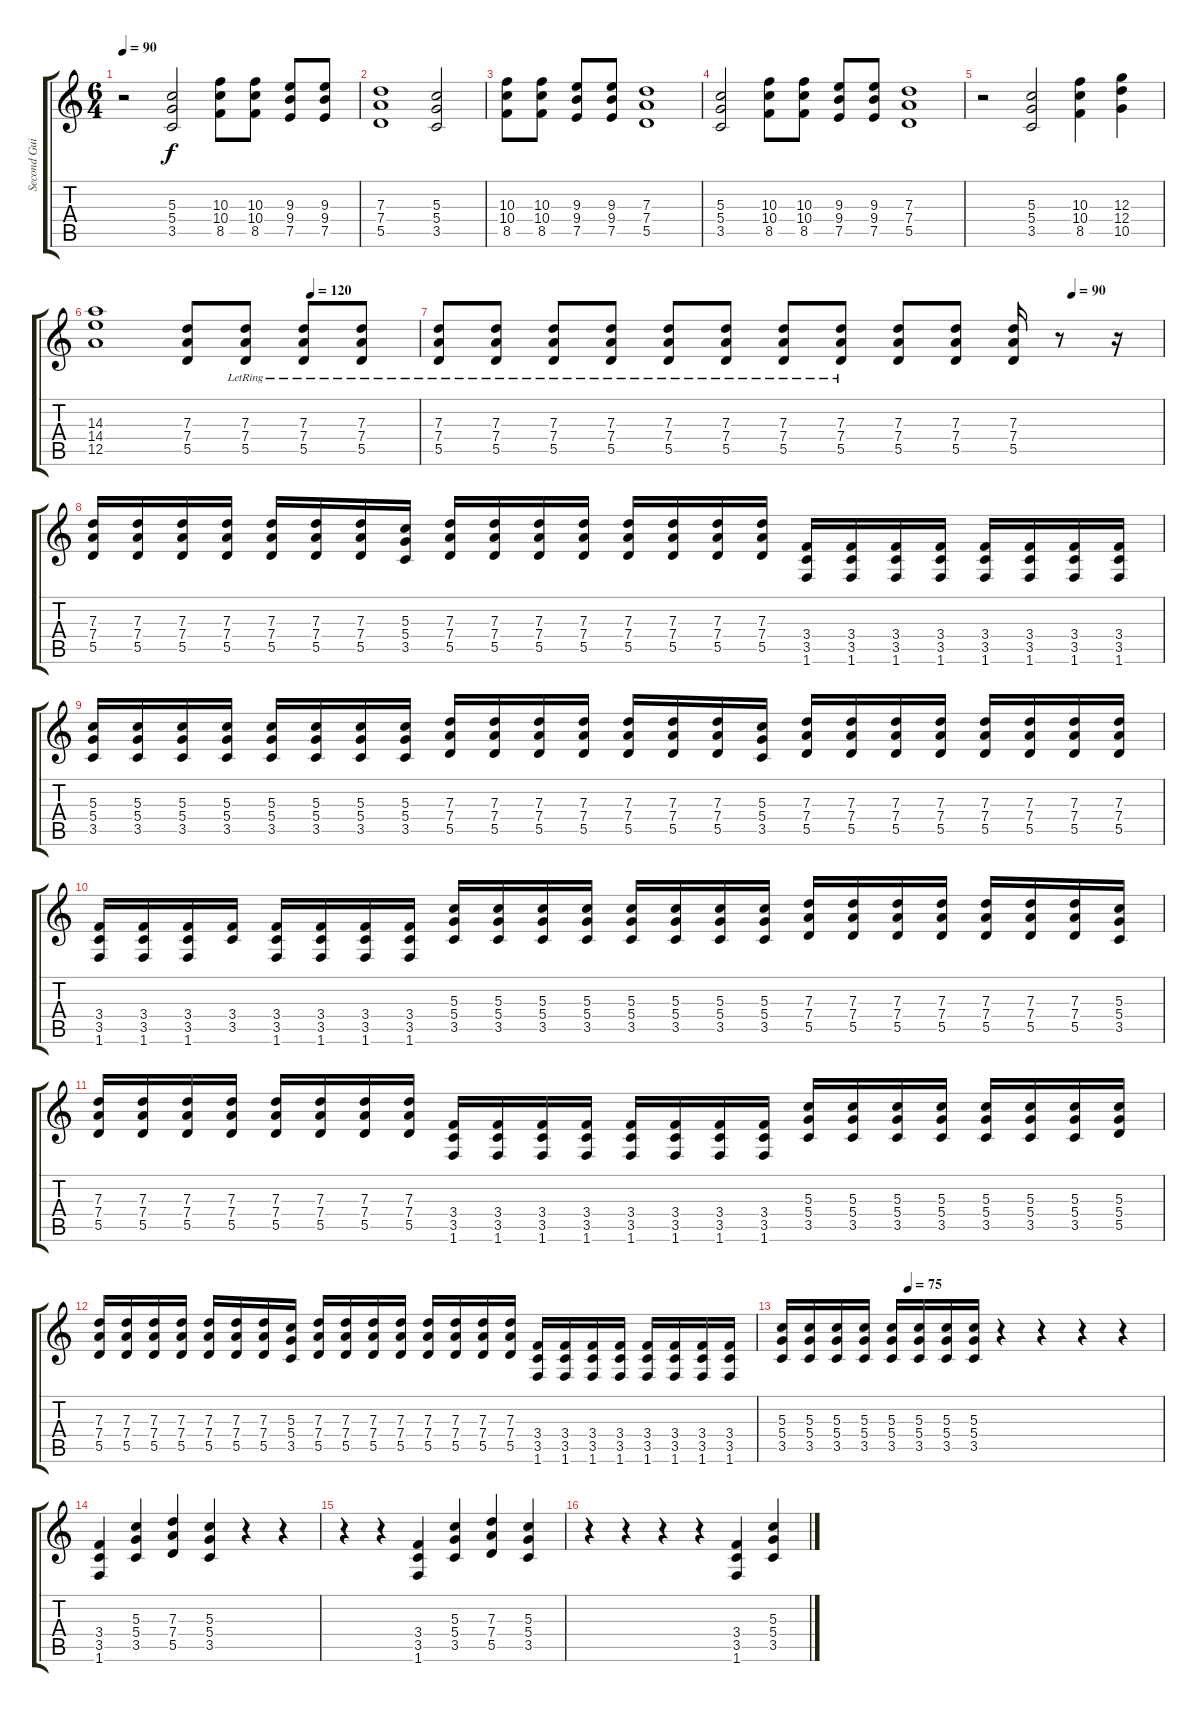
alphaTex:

\track ("Second Guitar" "Second Gui") {instrument overdrivenguitar}
\staff {score tabs}
\tuning (E4 B3 G3 D3 A2 E2) {hide}
\ts (6 4)
\tempo 90
\clef g2
\ks c
r.2{dy f} (5.3 5.4 3.5).2 (10.3 10.4 8.5).8 (10.3 10.4 8.5).8 (9.3 9.4 7.5).8 (9.3 9.4 7.5).8 |
(7.3 7.4 5.5).1 (5.3 5.4 3.5).2 |
(10.3 10.4 8.5).8 (10.3 10.4 8.5).8 (9.3 9.4 7.5).8 (9.3 9.4 7.5).8 (7.3 7.4 5.5).1 |
(5.3 5.4 3.5).2 (10.3 10.4 8.5).8 (10.3 10.4 8.5).8 (9.3 9.4 7.5).8 (9.3 9.4 7.5).8 (7.3 7.4 5.5).1 |
r.2 (5.3 5.4 3.5).2 (10.3 10.4 8.5).4 (12.3 12.4 10.5).4 |
\tempo (120 0.6666666666666666)
(14.3 14.4 12.5).1 (7.3 7.4 5.5).8 (7.3 7.4 5.5{lr}).8 (7.3 7.4 5.5{lr}).8 (7.3 7.4 5.5{lr}).8 |
\tempo (90 0.875)
(7.3 7.4 5.5{lr}).8 (7.3 7.4 5.5{lr}).8 (7.3 7.4 5.5{lr}).8 (7.3 7.4 5.5{lr}).8 (7.3 7.4 5.5{lr}).8 (7.3 7.4 5.5{lr}).8 (7.3 7.4 5.5{lr}).8 (7.3 7.4 5.5{lr}).8 (7.3 7.4 5.5).8 (7.3 7.4 5.5).8 (7.3 7.4 5.5).16 r.8 r.16 |
(7.3 7.4 5.5).16 (7.3 7.4 5.5).16 (7.3 7.4 5.5).16 (7.3 7.4 5.5).16 (7.3 7.4 5.5).16 (7.3 7.4 5.5).16 (7.3 7.4 5.5).16 (5.3 5.4 3.5).16 (7.3 7.4 5.5).16 (7.3 7.4 5.5).16 (7.3 7.4 5.5).16 (7.3 7.4 5.5).16 (7.3 7.4 5.5).16 (7.3 7.4 5.5).16 (7.3 7.4 5.5).16 (7.3 7.4 5.5).16 (3.4 3.5 1.6).16 (3.4 3.5 1.6).16 (3.4 3.5 1.6).16 (3.4 3.5 1.6).16 (3.4 3.5 1.6).16 (3.4 3.5 1.6).16 (3.4 3.5 1.6).16 (3.4 3.5 1.6).16 |
(5.3 5.4 3.5).16 (5.3 5.4 3.5).16 (5.3 5.4 3.5).16 (5.3 5.4 3.5).16 (5.3 5.4 3.5).16 (5.3 5.4 3.5).16 (5.3 5.4 3.5).16 (5.3 5.4 3.5).16 (7.3 7.4 5.5).16 (7.3 7.4 5.5).16 (7.3 7.4 5.5).16 (7.3 7.4 5.5).16 (7.3 7.4 5.5).16 (7.3 7.4 5.5).16 (7.3 7.4 5.5).16 (5.3 5.4 3.5).16 (7.3 7.4 5.5).16 (7.3 7.4 5.5).16 (7.3 7.4 5.5).16 (7.3 7.4 5.5).16 (7.3 7.4 5.5).16 (7.3 7.4 5.5).16 (7.3 7.4 5.5).16 (7.3 7.4 5.5).16 |
(3.4 3.5 1.6).16 (3.4 3.5 1.6).16 (3.4 3.5 1.6).16 (3.4 3.5).16 (3.4 3.5 1.6).16 (3.4 3.5 1.6).16 (3.4 3.5 1.6).16 (3.4 3.5 1.6).16 (5.3 5.4 3.5).16 (5.3 5.4 3.5).16 (5.3 5.4 3.5).16 (5.3 5.4 3.5).16 (5.3 5.4 3.5).16 (5.3 5.4 3.5).16 (5.3 5.4 3.5).16 (5.3 5.4 3.5).16 (7.3 7.4 5.5).16 (7.3 7.4 5.5).16 (7.3 7.4 5.5).16 (7.3 7.4 5.5).16 (7.3 7.4 5.5).16 (7.3 7.4 5.5).16 (7.3 7.4 5.5).16 (5.3 5.4 3.5).16 |
(7.3 7.4 5.5).16 (7.3 7.4 5.5).16 (7.3 7.4 5.5).16 (7.3 7.4 5.5).16 (7.3 7.4 5.5).16 (7.3 7.4 5.5).16 (7.3 7.4 5.5).16 (7.3 7.4 5.5).16 (3.4 3.5 1.6).16 (3.4 3.5 1.6).16 (3.4 3.5 1.6).16 (3.4 3.5 1.6).16 (3.4 3.5 1.6).16 (3.4 3.5 1.6).16 (3.4 3.5 1.6).16 (3.4 3.5 1.6).16 (5.3 5.4 3.5).16 (5.3 5.4 3.5).16 (5.3 5.4 3.5).16 (5.3 5.4 3.5).16 (5.3 5.4 3.5).16 (5.3 5.4 3.5).16 (5.3 5.4 3.5).16 (5.3 5.4 5.5).16 |
(7.3 7.4 5.5).16 (7.3 7.4 5.5).16 (7.3 7.4 5.5).16 (7.3 7.4 5.5).16 (7.3 7.4 5.5).16 (7.3 7.4 5.5).16 (7.3 7.4 5.5).16 (5.3 5.4 3.5).16 (7.3 7.4 5.5).16 (7.3 7.4 5.5).16 (7.3 7.4 5.5).16 (7.3 7.4 5.5).16 (7.3 7.4 5.5).16 (7.3 7.4 5.5).16 (7.3 7.4 5.5).16 (7.3 7.4 5.5).16 (3.4 3.5 1.6).16 (3.4 3.5 1.6).16 (3.4 3.5 1.6).16 (3.4 3.5 1.6).16 (3.4 3.5 1.6).16 (3.4 3.5 1.6).16 (3.4 3.5 1.6).16 (3.4 3.5 1.6).16 |
\tempo (75 0.3333333333333333)
(5.3 5.4 3.5).16 (5.3 5.4 3.5).16 (5.3 5.4 3.5).16 (5.3 5.4 3.5).16 (5.3 5.4 3.5).16 (5.3 5.4 3.5).16 (5.3 5.4 3.5).16 (5.3 5.4 3.5).16 r.4 r.4 r.4 r.4 |
(3.4 3.5 1.6).4 (5.3 5.4 3.5).4 (7.3 7.4 5.5).4 (5.3 5.4 3.5).4 r.4 r.4 |
r.4 r.4 (3.4 3.5 1.6).4 (5.3 5.4 3.5).4 (7.3 7.4 5.5).4 (5.3 5.4 3.5).4 |
r.4 r.4 r.4 r.4 (3.4 3.5 1.6).4 (5.3 5.4 3.5).4
